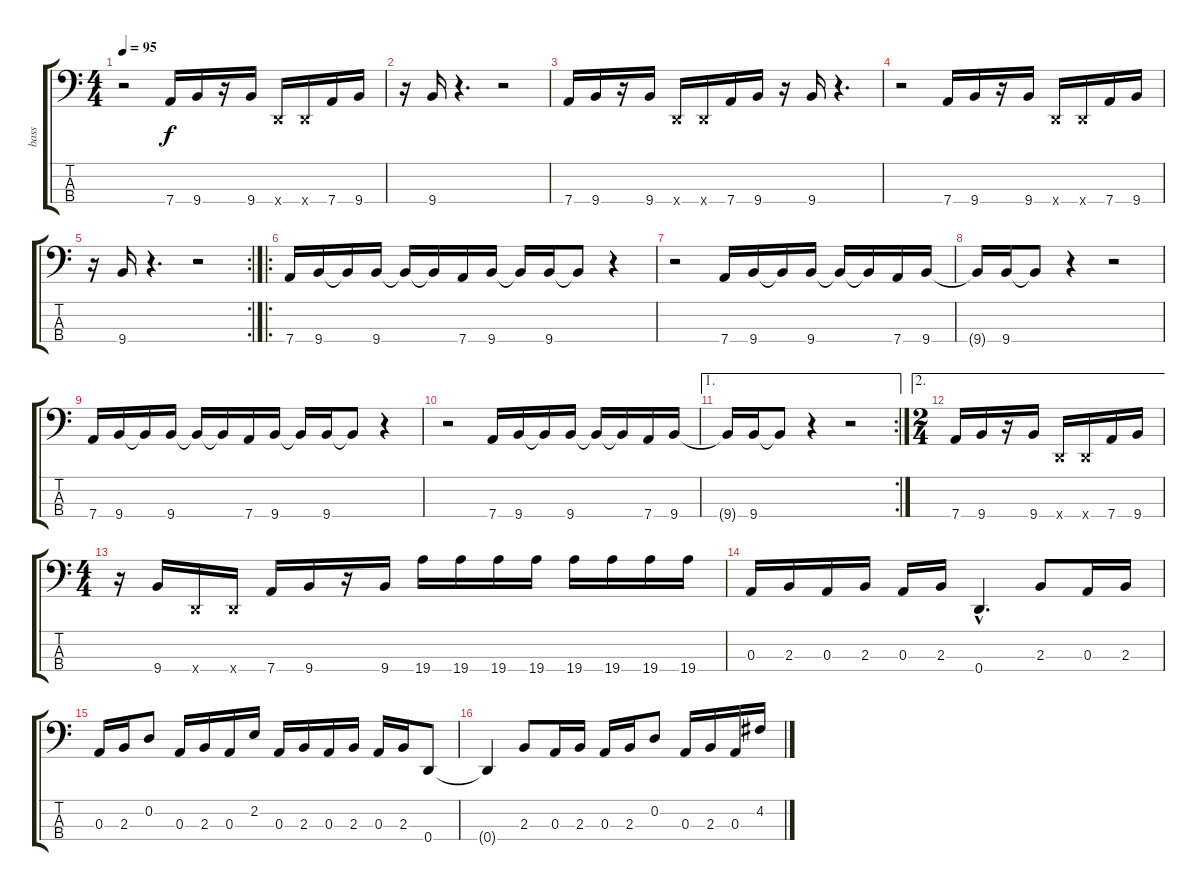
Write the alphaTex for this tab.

\track ("bass" "bass") {instrument electricbassfinger}
\staff {score tabs}
\tuning (G2 D2 A1 D1) {hide}
\ts (4 4)
\tempo 95
\clef f4
\ks c
r.2{dy f} 7.4.16 9.4.16 r.16 9.4.16 0.4{x}.16 0.4{x}.16 7.4.16 9.4.16 |
r.16 9.4.16 r.4{d} r.2 |
7.4.16 9.4.16 r.16 9.4.16 0.4{x}.16 0.4{x}.16 7.4.16 9.4.16 r.16 9.4.16 r.4{d} |
r.2 7.4.16 9.4.16 r.16 9.4.16 0.4{x}.16 0.4{x}.16 7.4.16 9.4.16 |
\rc 2
r.16 9.4.16 r.4{d} r.2 |
\ro
7.4.16 9.4.16 9.4{t}.16 9.4.16 9.4{t}.16 9.4{t}.16 7.4.16 9.4.16 9.4{t}.16 9.4.16 9.4{t}.8 r.4 |
r.2 7.4.16 9.4.16 9.4{t}.16 9.4.16 9.4{t}.16 9.4{t}.16 7.4.16 9.4.16 |
9.4{t}.16 9.4.16 9.4{t}.8 r.4 r.2 |
7.4.16 9.4.16 9.4{t}.16 9.4.16 9.4{t}.16 9.4{t}.16 7.4.16 9.4.16 9.4{t}.16 9.4.16 9.4{t}.8 r.4 |
r.2 7.4.16 9.4.16 9.4{t}.16 9.4.16 9.4{t}.16 9.4{t}.16 7.4.16 9.4.16 |
\ae 1
\rc 2
9.4{t}.16 9.4.16 9.4{t}.8 r.4 r.2 |
\ae 2
\ts (2 4)
7.4.16 9.4.16 r.16 9.4.16 0.4{x}.16 0.4{x}.16 7.4.16 9.4.16 |
\ts (4 4)
r.16 9.4.16 0.4{x}.16 0.4{x}.16 7.4.16 9.4.16 r.16 9.4.16 19.4.16 19.4.16 19.4.16 19.4.16 19.4.16 19.4.16 19.4.16 19.4.16 |
0.3.16 2.3.16 0.3.16 2.3.16 0.3.16 2.3.16 0.4{hac}.4{d} 2.3.8 0.3.16 2.3.16 |
0.3.16 2.3.16 0.2.8 0.3.16 2.3.16 0.3.16 2.2.16 0.3.16 2.3.16 0.3.16 2.3.16 0.3.16 2.3.16 0.4.8 |
0.4{t}.4 2.3.8 0.3.16 2.3.16 0.3.16 2.3.16 0.2.8 0.3.16 2.3.16 0.3.16 4.2.16
